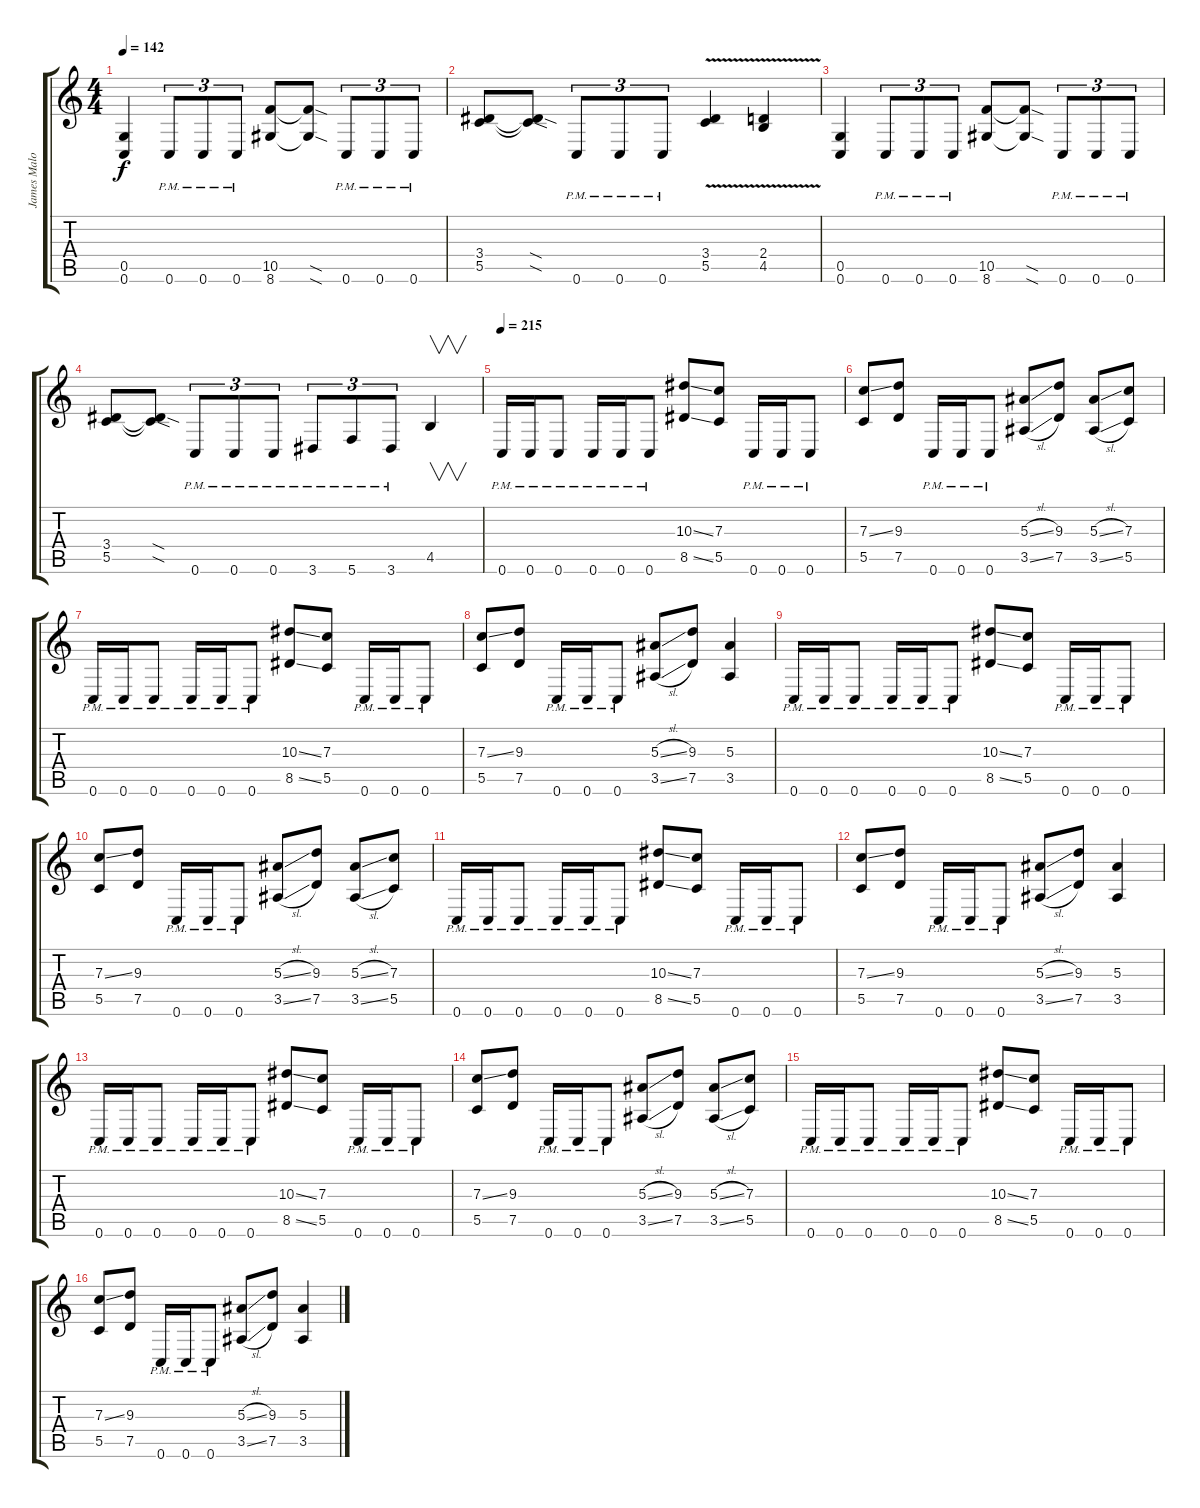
\track ("James Malone Rhythm/Solo" "James Malo") {instrument distortionguitar}
\staff {score tabs}
\tuning (D4 A3 F3 C3 G2 C2) {hide}
\ts (4 4)
\tempo 142
\clef g2
\ks c
(0.5 0.6).4{dy f instrument distortionguitar} 0.6{pm}.8{tu (3 2)} 0.6{pm}.8{tu (3 2)} 0.6{pm}.8{tu (3 2)} (10.5 8.6).8 (10.5{sod t} 8.6{sod t}).8 0.6{pm}.8{tu (3 2)} 0.6{pm}.8{tu (3 2)} 0.6{pm}.8{tu (3 2)} |
(3.4 5.5).8 (3.4{sod t} 5.5{sod t}).8 0.6{pm}.8{tu (3 2)} 0.6{pm}.8{tu (3 2)} 0.6{pm}.8{tu (3 2)} (3.4{v} 5.5{v}).4 (2.4{v} 4.5{v}).4 |
(0.5 0.6).4 0.6{pm}.8{tu (3 2)} 0.6{pm}.8{tu (3 2)} 0.6{pm}.8{tu (3 2)} (10.5 8.6).8 (10.5{sod t} 8.6{sod t}).8 0.6{pm}.8{tu (3 2)} 0.6{pm}.8{tu (3 2)} 0.6{pm}.8{tu (3 2)} |
(3.4 5.5).8 (3.4{sod t} 5.5{sod t}).8 0.6{pm}.8{tu (3 2)} 0.6{pm}.8{tu (3 2)} 0.6{pm}.8{tu (3 2)} 3.6{pm}.8{tu (3 2)} 5.6{pm}.8{tu (3 2)} 3.6{pm}.8{tu (3 2)} 4.5.4{v instrument guitarharmonics} |
\tempo 215
0.6{pm}.16{instrument distortionguitar} 0.6{pm}.16 0.6{pm}.8 0.6{pm}.16 0.6{pm}.16 0.6{pm}.8 (10.3{ss} 8.5{ss}).8 (7.3 5.5).8 0.6{pm}.16 0.6{pm}.16 0.6{pm}.8 |
(7.3{ss} 5.5).8 (9.3 7.5).8 0.6{pm}.16 0.6{pm}.16 0.6{pm}.8 (5.3{sl} 3.5{sl}).8 (9.3 7.5).8 (5.3{sl} 3.5{sl}).8 (7.3 5.5).8 |
0.6{pm}.16 0.6{pm}.16 0.6{pm}.8 0.6{pm}.16 0.6{pm}.16 0.6{pm}.8 (10.3{ss} 8.5{ss}).8 (7.3 5.5).8 0.6{pm}.16 0.6{pm}.16 0.6{pm}.8 |
(7.3{ss} 5.5).8 (9.3 7.5).8 0.6{pm}.16 0.6{pm}.16 0.6{pm}.8 (5.3{sl} 3.5{sl}).8 (9.3 7.5).8 (5.3 3.5).4 |
0.6{pm}.16 0.6{pm}.16 0.6{pm}.8 0.6{pm}.16 0.6{pm}.16 0.6{pm}.8 (10.3{ss} 8.5{ss}).8 (7.3 5.5).8 0.6{pm}.16 0.6{pm}.16 0.6{pm}.8 |
(7.3{ss} 5.5).8 (9.3 7.5).8 0.6{pm}.16 0.6{pm}.16 0.6{pm}.8 (5.3{sl} 3.5{sl}).8 (9.3 7.5).8 (5.3{sl} 3.5{sl}).8 (7.3 5.5).8 |
0.6{pm}.16 0.6{pm}.16 0.6{pm}.8 0.6{pm}.16 0.6{pm}.16 0.6{pm}.8 (10.3{ss} 8.5{ss}).8 (7.3 5.5).8 0.6{pm}.16 0.6{pm}.16 0.6{pm}.8 |
(7.3{ss} 5.5).8 (9.3 7.5).8 0.6{pm}.16 0.6{pm}.16 0.6{pm}.8 (5.3{sl} 3.5{sl}).8 (9.3 7.5).8 (5.3 3.5).4 |
0.6{pm}.16 0.6{pm}.16 0.6{pm}.8 0.6{pm}.16 0.6{pm}.16 0.6{pm}.8 (10.3{ss} 8.5{ss}).8 (7.3 5.5).8 0.6{pm}.16 0.6{pm}.16 0.6{pm}.8 |
(7.3{ss} 5.5).8 (9.3 7.5).8 0.6{pm}.16 0.6{pm}.16 0.6{pm}.8 (5.3{sl} 3.5{sl}).8 (9.3 7.5).8 (5.3{sl} 3.5{sl}).8 (7.3 5.5).8 |
0.6{pm}.16 0.6{pm}.16 0.6{pm}.8 0.6{pm}.16 0.6{pm}.16 0.6{pm}.8 (10.3{ss} 8.5{ss}).8 (7.3 5.5).8 0.6{pm}.16 0.6{pm}.16 0.6{pm}.8 |
(7.3{ss} 5.5).8 (9.3 7.5).8 0.6{pm}.16 0.6{pm}.16 0.6{pm}.8 (5.3{sl} 3.5{sl}).8 (9.3 7.5).8 (5.3 3.5).4
